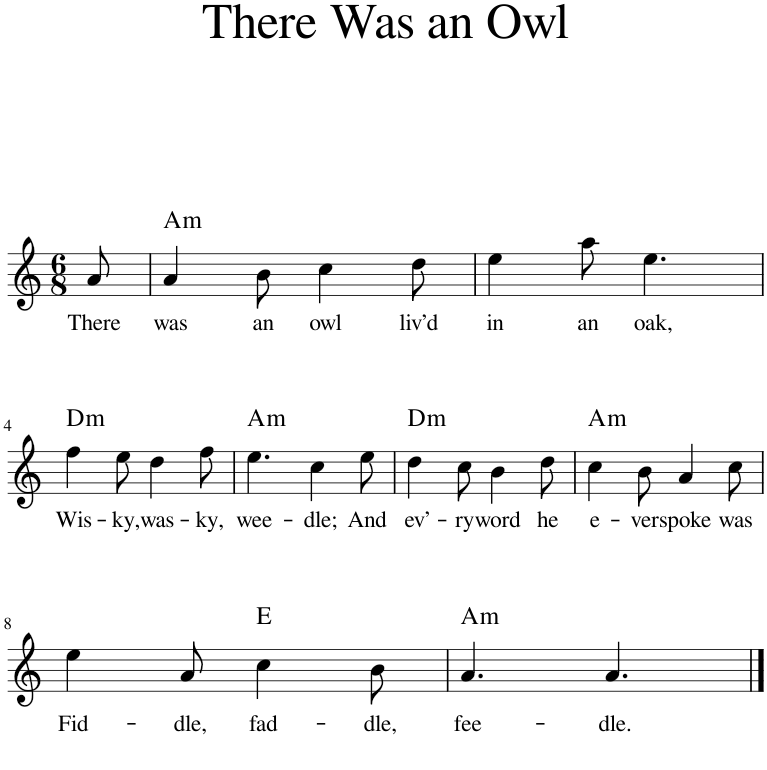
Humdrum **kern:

**kern	**text	**harte
*part1	*part1	*part1
*staff1	*staff1	*
*I"Piano	*	*
*I'Pno.	*	*
*clefG2	*	*
*k[]	*	*
*M6/8	*	*
=1	=1	=1
!	!LO:LY:b	!
8a/	There	.
=2	=2	=2
!	!LO:LY:b	!LO:H:kt=m
4a/	was	A:min
!	!LO:LY:b	!
8b\	an	.
!	!LO:LY:b	!
4cc\	owl	.
!	!LO:LY:b	!
8dd\	liv’d	.
=3	=3	=3
!	!LO:LY:b	!
4ee\	in	.
!	!LO:LY:b	!
8aa\	an	.
!	!LO:LY:b	!
4.ee\	oak,	.
!!LO:LB:g=z
=4	=4	=4
!	!LO:LY:b	!LO:H:kt=m
4ff\	Wis-	D:min
!	!LO:LY:b	!
8ee\	-ky,	.
!	!LO:LY:b	!
4dd\	was-	.
!	!LO:LY:b	!
8ff\	-ky,	.
=5	=5	=5
!	!LO:LY:b	!LO:H:kt=m
4.ee\	wee-	A:min
!	!LO:LY:b	!
4cc\	-dle;	.
!	!LO:LY:b	!
8ee\	And	.
=6	=6	=6
!	!LO:LY:b	!LO:H:kt=m
4dd\	ev’-	D:min
!	!LO:LY:b	!
8cc\	-ry	.
!	!LO:LY:b	!
4b\	word	.
!	!LO:LY:b	!
8dd\	he	.
=7	=7	=7
!	!LO:LY:b	!LO:H:kt=m
4cc\	e-	A:min
!	!LO:LY:b	!
8b\	-ver	.
!	!LO:LY:b	!
4a/	spoke	.
!	!LO:LY:b	!
8cc\	was	.
!!LO:LB:g=z
=8	=8	=8
!	!LO:LY:b	!
4ee\	Fid-	.
!	!LO:LY:b	!
8a/	-dle,	.
!	!LO:LY:b	!
4cc\	fad-	E:maj
!	!LO:LY:b	!
8b\	-dle,	.
=9	=9	=9
!	!LO:LY:b	!LO:H:kt=m
4.a/	fee-	A:min
!	!LO:LY:b	!
4.a/	-dle.	.
==	==	==
*-	*-	*-
